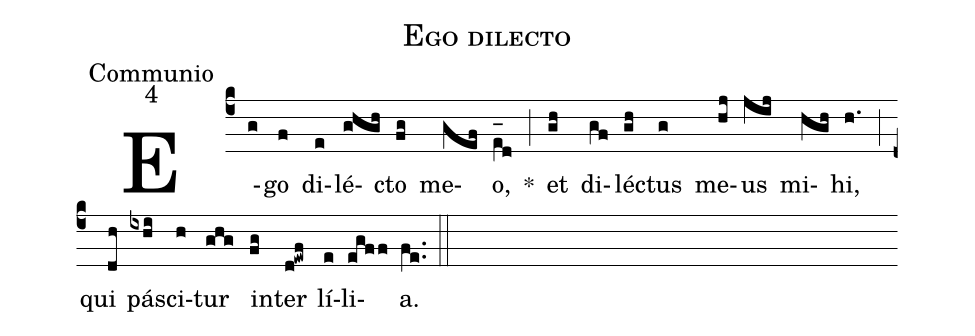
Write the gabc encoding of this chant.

name:Ego dilecto;
office-part:Communio;
mode:4;
%%
(c4) E(g)go(f) di(e)lé(ghgh)cto(fg) me(gef)o,(e_[oh:h][ll:1]d) *(;) et(gh) di(gf)lé(gh)ctus(g) me(hj)us(jij) mi(hgh)hi,(h.) (;) qui(dh) pá(ixhi)sci(h)tur(ghg) in(fg)ter(d!ewf) lí(e)li(egff)a.(fe..) (::)
